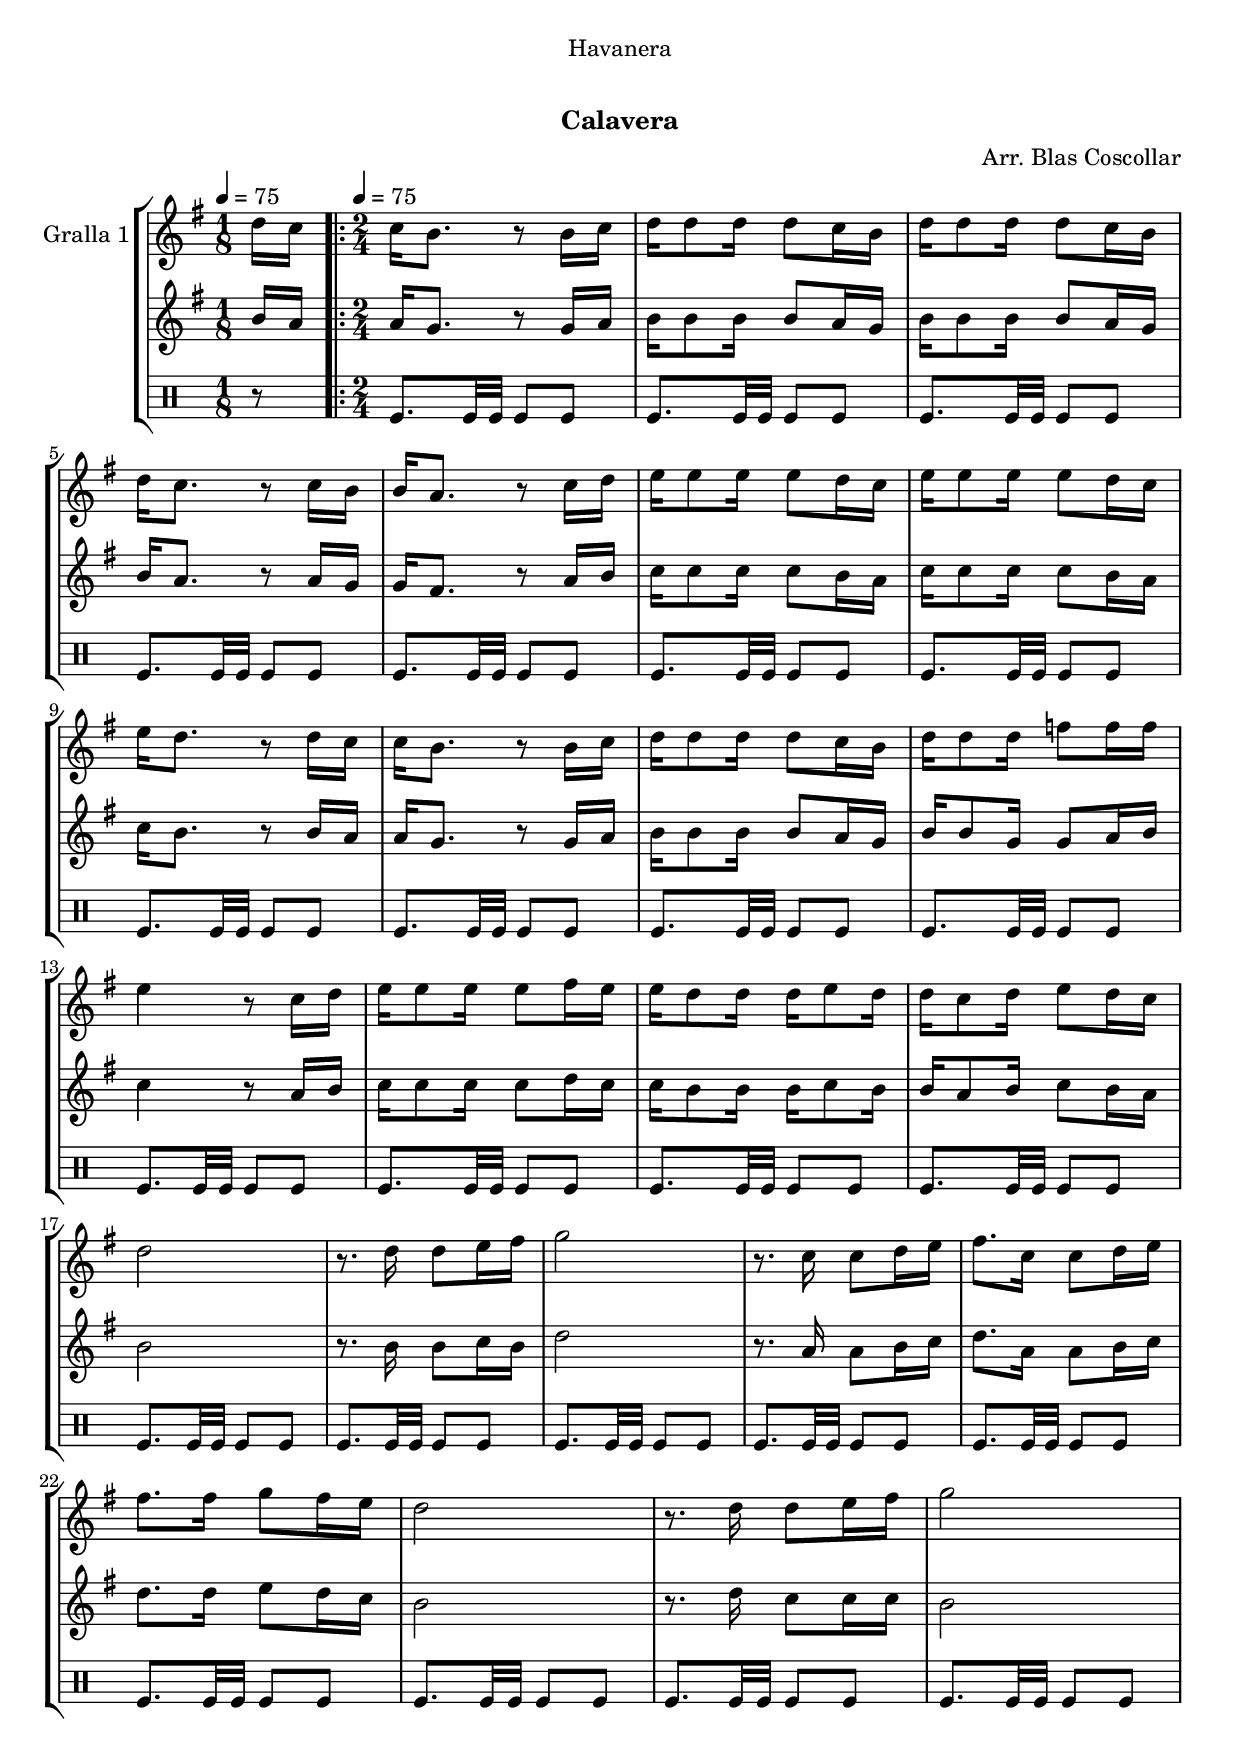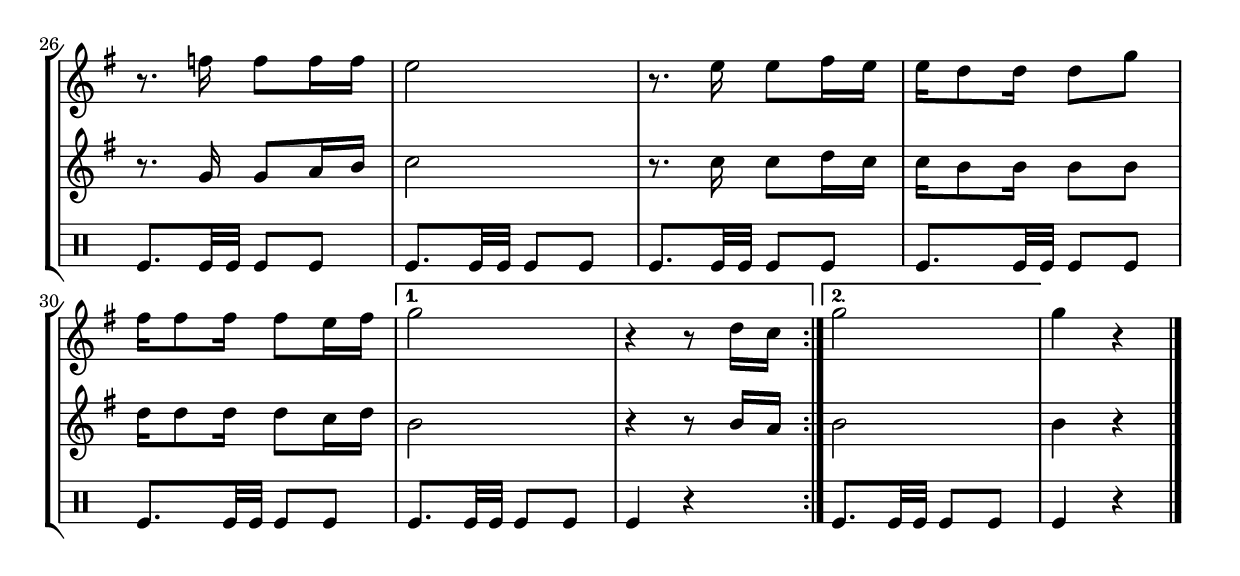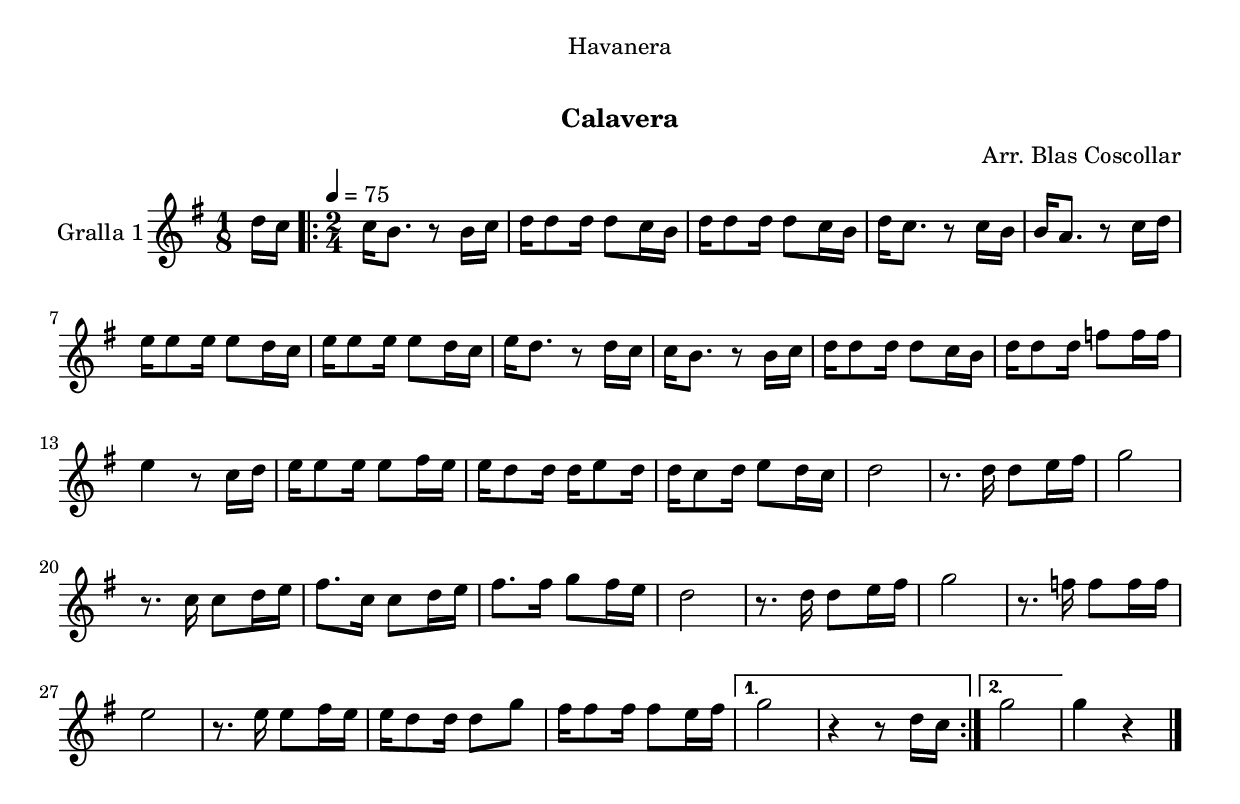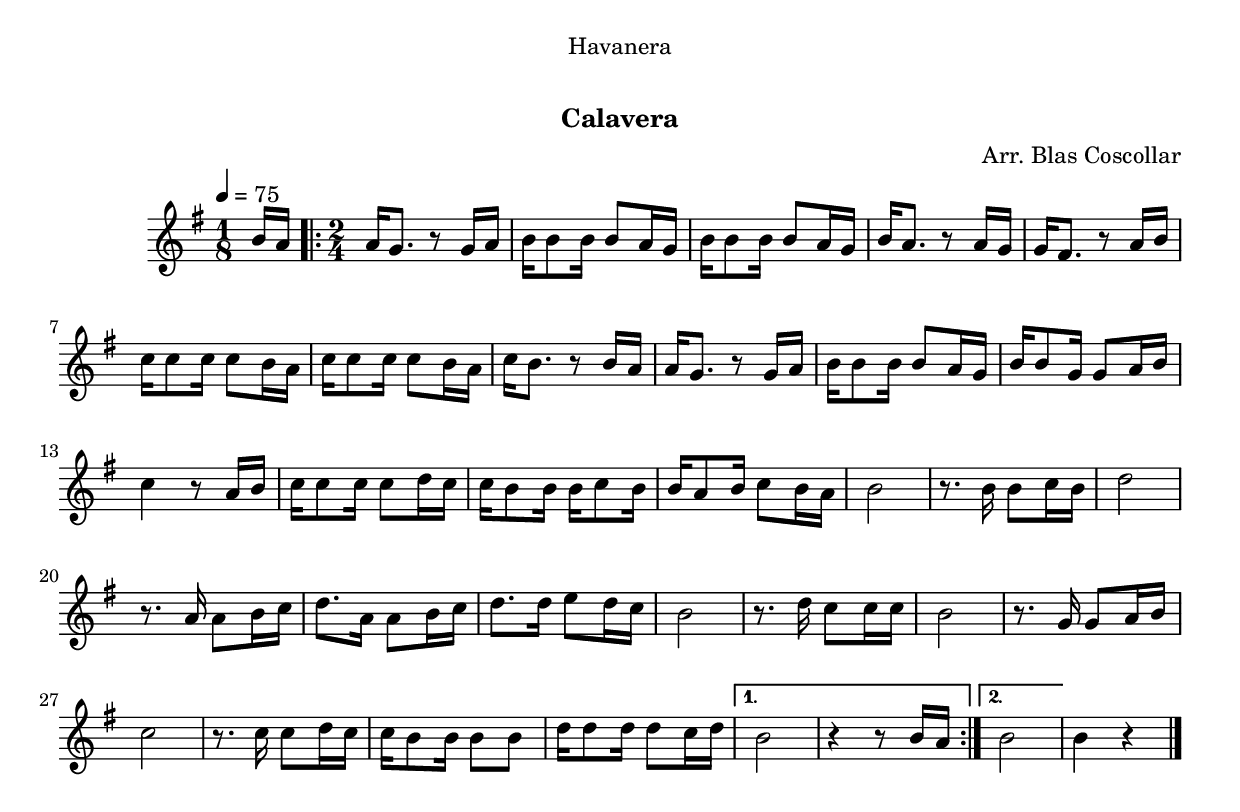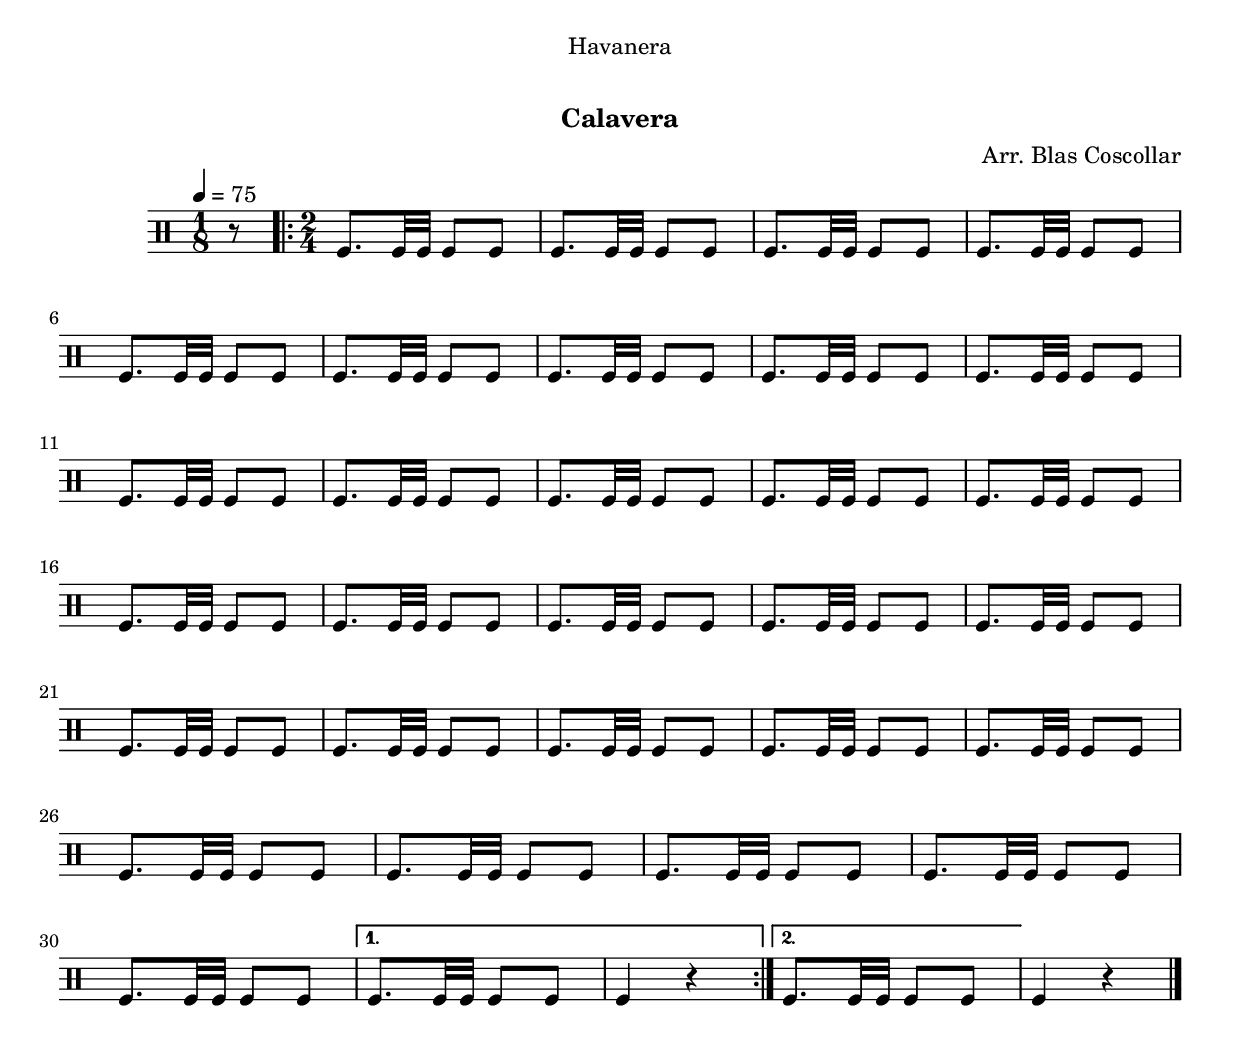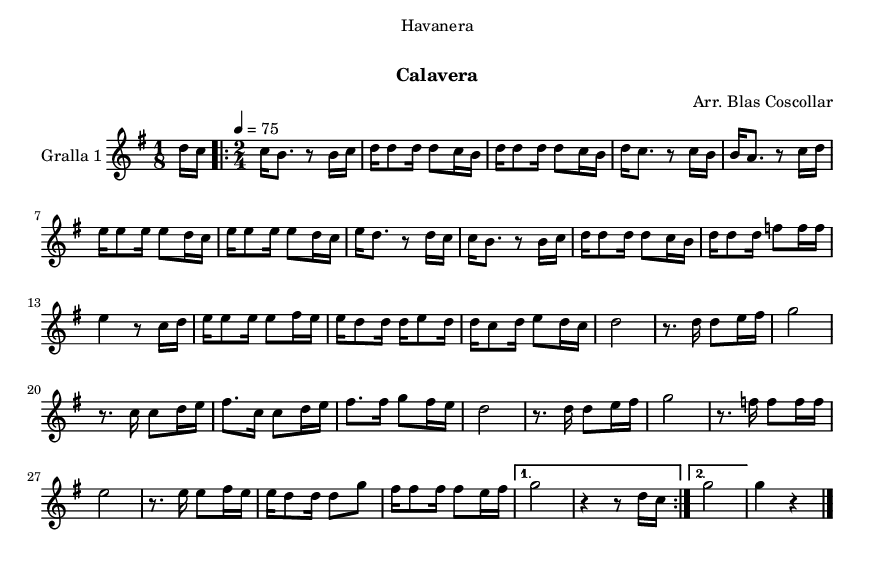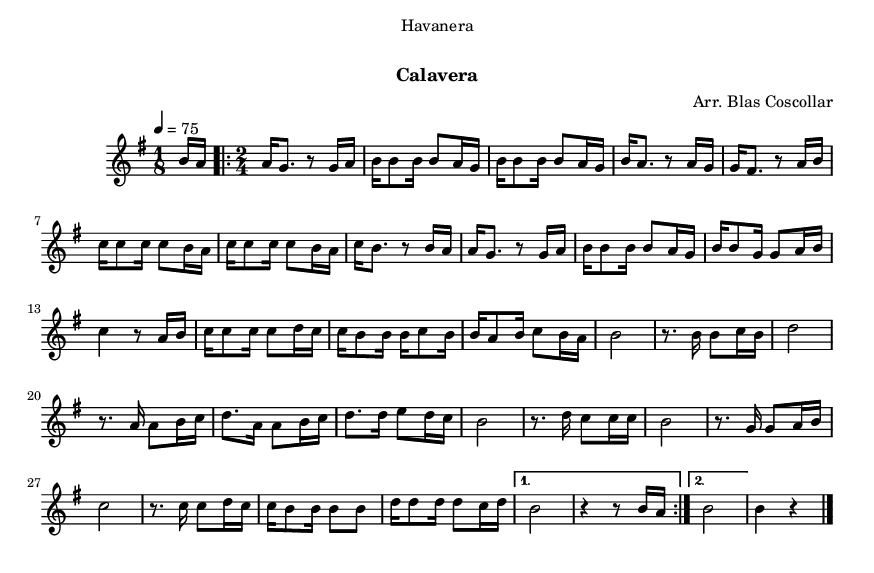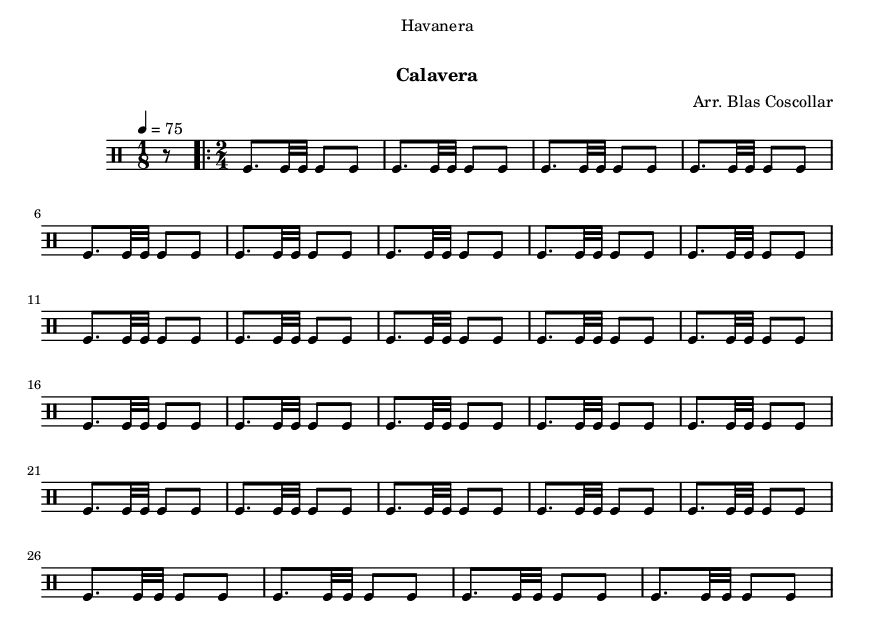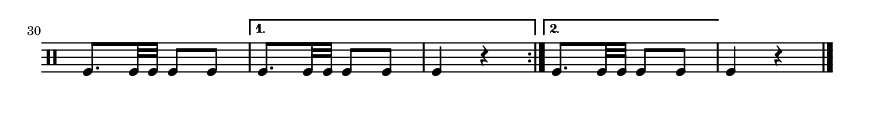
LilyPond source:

\version "2.16.0"

\header {
  dedication="Havanera"
  title="  "
  subtitle="Calavera"
  subsubtitle=""
  poet=""
  meter=""
  piece=""
  composer="Arr. Blas Coscollar"
  arranger=""
  opus=""
  instrument=""
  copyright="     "
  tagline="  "
}

liniaroAa =
\relative d''
{
  \clef treble
  \key g \major
  \time 1/8
  d16 c \tempo 4 = 75  |
  \time 2/4   \repeat volta 2 { c16 b8. r8 b16 c  |
  d16 d8 d16 d8 c16 b  |
  d16 d8 d16 d8 c16 b  |
  %05
  d16 c8. r8 c16 b  |
  b16 a8. r8 c16 d  |
  e16 e8 e16 e8 d16 c  |
  e16 e8 e16 e8 d16 c  |
  e16 d8. r8 d16 c  |
  %10
  c16 b8. r8 b16 c  |
  d16 d8 d16 d8 c16 b  |
  d16 d8 d16 f8 f16 f  |
  e4 r8 c16 d  |
  e16 e8 e16 e8 fis16 e  |
  %15
  e16 d8 d16 d e8 d16  |
  d16 c8 d16 e8 d16 c  |
  d2  |
  r8. d16 d8 e16 fis  |
  g2  |
  %20
  r8. c,16 c8 d16 e  |
  fis8. c16 c8 d16 e  |
  fis8. fis16 g8 fis16 e  |
  d2  |
  r8. d16 d8 e16 fis  |
  %25
  g2  |
  r8. f16 f8 f16 f  |
  e2  |
  r8. e16 e8 fis16 e  |
  e16 d8 d16 d8 g  |
  %30
  fis16 fis8 fis16 fis8 e16 fis }
  \alternative { { g2  |
  r4 r8 d16 c }
  { g'2 } }
  g4 r  \bar "|."
}

liniaroAb =
\relative b'
{
  \tempo 4 = 75
  \clef treble
  \key g \major
  \time 1/8
  b16 a  |
  \time 2/4   \repeat volta 2 { a16 g8. r8 g16 a  |
  b16 b8 b16 b8 a16 g  |
  b16 b8 b16 b8 a16 g  |
  %05
  b16 a8. r8 a16 g  |
  g16 fis8. r8 a16 b  |
  c16 c8 c16 c8 b16 a  |
  c16 c8 c16 c8 b16 a  |
  c16 b8. r8 b16 a  |
  %10
  a16 g8. r8 g16 a  |
  b16 b8 b16 b8 a16 g  |
  b16 b8 g16 g8 a16 b  |
  c4 r8 a16 b  |
  c16 c8 c16 c8 d16 c  |
  %15
  c16 b8 b16 b c8 b16  |
  b16 a8 b16 c8 b16 a  |
  b2  |
  r8. b16 b8 c16 b  |
  d2  |
  %20
  r8. a16 a8 b16 c  |
  d8. a16 a8 b16 c  |
  d8. d16 e8 d16 c  |
  b2  |
  r8. d16 c8 c16 c  |
  %25
  b2  |
  r8. g16 g8 a16 b  |
  c2  |
  r8. c16 c8 d16 c  |
  c16 b8 b16 b8 b  |
  %30
  d16 d8 d16 d8 c16 d }
  \alternative { { b2  |
  r4 r8 b16 a }
  { b2 } }
  b4 r  \bar "|."
}

liniaroAc =
\drummode
{
  \tempo 4 = 75
  \time 1/8
  r8  |
  \time 2/4   \repeat volta 2 { tomfl8. tomfl32 tomfl tomfl8 tomfl  |
  tomfl8. tomfl32 tomfl tomfl8 tomfl  |
  tomfl8. tomfl32 tomfl tomfl8 tomfl  |
  %05
  tomfl8. tomfl32 tomfl tomfl8 tomfl  |
  tomfl8. tomfl32 tomfl tomfl8 tomfl  |
  tomfl8. tomfl32 tomfl tomfl8 tomfl  |
  tomfl8. tomfl32 tomfl tomfl8 tomfl  |
  tomfl8. tomfl32 tomfl tomfl8 tomfl  |
  %10
  tomfl8. tomfl32 tomfl tomfl8 tomfl  |
  tomfl8. tomfl32 tomfl tomfl8 tomfl  |
  tomfl8. tomfl32 tomfl tomfl8 tomfl  |
  tomfl8. tomfl32 tomfl tomfl8 tomfl  |
  tomfl8. tomfl32 tomfl tomfl8 tomfl  |
  %15
  tomfl8. tomfl32 tomfl tomfl8 tomfl  |
  tomfl8. tomfl32 tomfl tomfl8 tomfl  |
  tomfl8. tomfl32 tomfl tomfl8 tomfl  |
  tomfl8. tomfl32 tomfl tomfl8 tomfl  |
  tomfl8. tomfl32 tomfl tomfl8 tomfl  |
  %20
  tomfl8. tomfl32 tomfl tomfl8 tomfl  |
  tomfl8. tomfl32 tomfl tomfl8 tomfl  |
  tomfl8. tomfl32 tomfl tomfl8 tomfl  |
  tomfl8. tomfl32 tomfl tomfl8 tomfl  |
  tomfl8. tomfl32 tomfl tomfl8 tomfl  |
  %25
  tomfl8. tomfl32 tomfl tomfl8 tomfl  |
  tomfl8. tomfl32 tomfl tomfl8 tomfl  |
  tomfl8. tomfl32 tomfl tomfl8 tomfl  |
  tomfl8. tomfl32 tomfl tomfl8 tomfl  |
  tomfl8. tomfl32 tomfl tomfl8 tomfl  |
  %30
  tomfl8. tomfl32 tomfl tomfl8 tomfl }
  \alternative { { tomfl8. tomfl32 tomfl tomfl8 tomfl  |
  tomfl4 r }
  { tomfl8. tomfl32 tomfl tomfl8 tomfl } }
  tomfl4 r  \bar "|."
}

\book {

\paper {
  print-page-number = false
}

\bookpart {
  \score {
    \new StaffGroup {
      \override Score.RehearsalMark #'self-alignment-X = #LEFT
      <<
        \new Staff \with {instrumentName = #"Gralla 1" } \liniaroAa
        \new Staff \with {instrumentName = #"" } \liniaroAb
        \new DrumStaff \with {instrumentName = #"" } \liniaroAc
      >>
    }
    \layout {}
  }\score { \unfoldRepeats
    \new StaffGroup {
      \override Score.RehearsalMark #'self-alignment-X = #LEFT
      <<
        \new Staff \with {instrumentName = #"Gralla 1" } \liniaroAa
        \new Staff \with {instrumentName = #"" } \liniaroAb
        \new DrumStaff \with {instrumentName = #"" } \liniaroAc
      >>
    }
    \midi {}
  }
}

\bookpart {
  \header {}
  \score {
    \new StaffGroup {
      \override Score.RehearsalMark #'self-alignment-X = #LEFT
      <<
        \new Staff \with {instrumentName = #"Gralla 1" } \liniaroAa
      >>
    }
    \layout {}
  }\score { \unfoldRepeats
    \new StaffGroup {
      \override Score.RehearsalMark #'self-alignment-X = #LEFT
      <<
        \new Staff \with {instrumentName = #"Gralla 1" } \liniaroAa
      >>
    }
    \midi {}
  }
}

\bookpart {
  \header {}
  \score {
    \new StaffGroup {
      \override Score.RehearsalMark #'self-alignment-X = #LEFT
      <<
        \new Staff \with {instrumentName = #"" } \liniaroAb
      >>
    }
    \layout {}
  }\score { \unfoldRepeats
    \new StaffGroup {
      \override Score.RehearsalMark #'self-alignment-X = #LEFT
      <<
        \new Staff \with {instrumentName = #"" } \liniaroAb
      >>
    }
    \midi {}
  }
}

\bookpart {
  \header {}
  \score {
    \new StaffGroup {
      \override Score.RehearsalMark #'self-alignment-X = #LEFT
      <<
        \new DrumStaff \with {instrumentName = #"" } \liniaroAc
      >>
    }
    \layout {}
  }\score { \unfoldRepeats
    \new StaffGroup {
      \override Score.RehearsalMark #'self-alignment-X = #LEFT
      <<
        \new DrumStaff \with {instrumentName = #"" } \liniaroAc
      >>
    }
    \midi {}
  }
}

}

\book {

\paper {
  print-page-number = false
  #(set-paper-size "a6landscape")
  #(layout-set-staff-size 14)
}

\bookpart {
  \header {}
  \score {
    \new StaffGroup {
      \override Score.RehearsalMark #'self-alignment-X = #LEFT
      <<
        \new Staff \with {instrumentName = #"Gralla 1" } \liniaroAa
      >>
    }
    \layout {}
  }
}

\bookpart {
  \header {}
  \score {
    \new StaffGroup {
      \override Score.RehearsalMark #'self-alignment-X = #LEFT
      <<
        \new Staff \with {instrumentName = #"" } \liniaroAb
      >>
    }
    \layout {}
  }
}

\bookpart {
  \header {}
  \score {
    \new StaffGroup {
      \override Score.RehearsalMark #'self-alignment-X = #LEFT
      <<
        \new DrumStaff \with {instrumentName = #"" } \liniaroAc
      >>
    }
    \layout {}
  }
}

}

